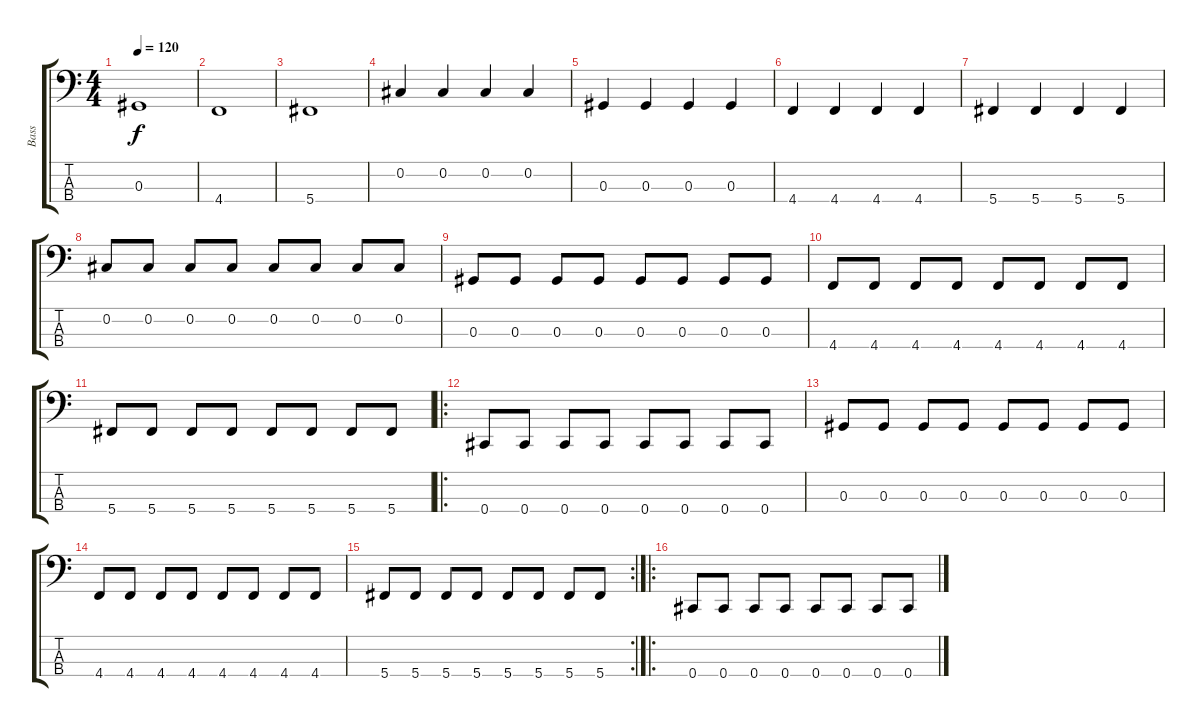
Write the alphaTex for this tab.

\track ("Bass" "Bass") {instrument electricbassfinger}
\staff {score tabs}
\tuning (Gb2 Db2 Ab1 Db1) {hide}
\ts (4 4)
\tempo 120
\clef f4
\ks c
0.3.1{dy f} |
4.4.1 |
5.4.1 |
0.2.4 0.2.4 0.2.4 0.2.4 |
0.3.4 0.3.4 0.3.4 0.3.4 |
4.4.4 4.4.4 4.4.4 4.4.4 |
5.4.4 5.4.4 5.4.4 5.4.4 |
0.2.8 0.2.8 0.2.8 0.2.8 0.2.8 0.2.8 0.2.8 0.2.8 |
0.3.8 0.3.8 0.3.8 0.3.8 0.3.8 0.3.8 0.3.8 0.3.8 |
4.4.8 4.4.8 4.4.8 4.4.8 4.4.8 4.4.8 4.4.8 4.4.8 |
5.4.8 5.4.8 5.4.8 5.4.8 5.4.8 5.4.8 5.4.8 5.4.8 |
\ro
0.4.8 0.4.8 0.4.8 0.4.8 0.4.8 0.4.8 0.4.8 0.4.8 |
0.3.8 0.3.8 0.3.8 0.3.8 0.3.8 0.3.8 0.3.8 0.3.8 |
4.4.8 4.4.8 4.4.8 4.4.8 4.4.8 4.4.8 4.4.8 4.4.8 |
\rc 2
5.4.8 5.4.8 5.4.8 5.4.8 5.4.8 5.4.8 5.4.8 5.4.8 |
\ro
0.4.8 0.4.8 0.4.8 0.4.8 0.4.8 0.4.8 0.4.8 0.4.8
